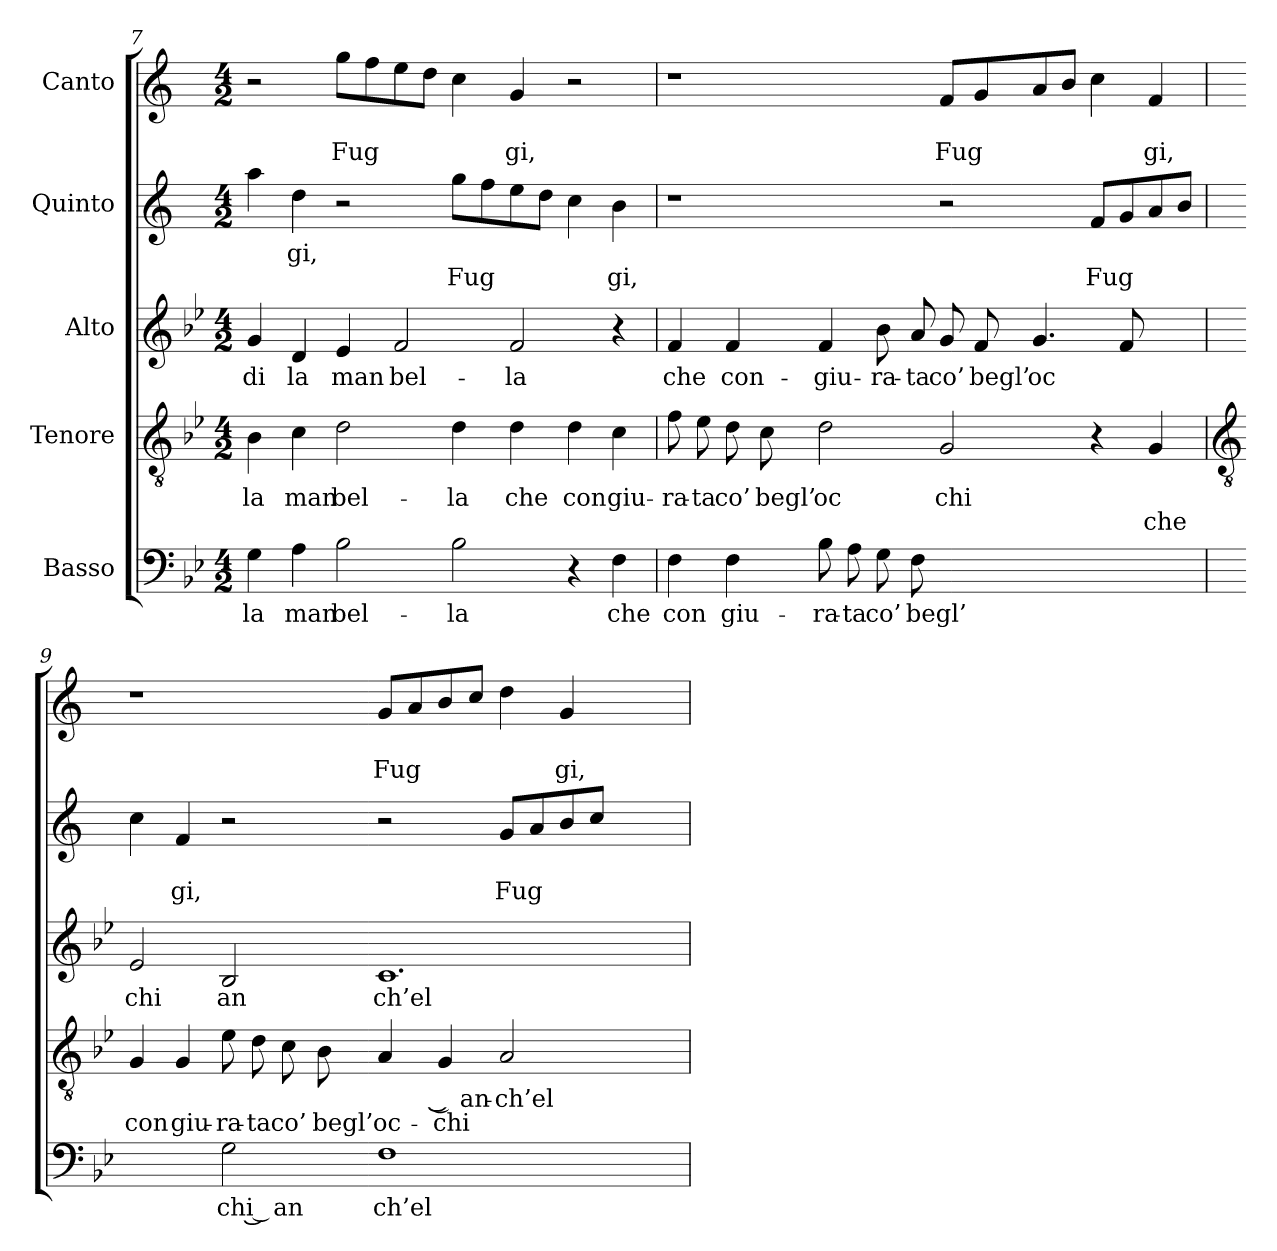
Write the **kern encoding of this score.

**kern	**text	**kern	**text	**text	**kern	**text	**kern	**text	**text	**kern	**text	**text
*part5	*part5	*part4	*part4	*part4	*part3	*part3	*part2	*part2	*part2	*part1	*part1	*part1
*staff5	*staff5	*staff4	*staff4	*staff4	*staff3	*staff3	*staff2	*staff2	*staff2	*staff1	*staff1	*staff1
*I"Basso	*	*I"Tenore	*	*	*I"Alto	*	*I"Quinto	*	*	*I"Canto	*	*
*clefF4	*	*clefGv2	*	*	*clefG2	*	*clefG2	*	*	*clefG2	*	*
*	*	*	*	*	*	*	*ITrd1c2	*	*	*ITrd1c2	*	*
*k[b-e-]	*	*k[b-e-]	*	*	*k[b-e-]	*	*k[b-e-]	*	*	*k[b-e-]	*	*
*B-:	*	*B-:	*	*	*B-:	*	*B-:	*	*	*B-:	*	*
*M4/2	*	*M4/2	*	*	*M4/2	*	*M4/2	*	*	*M4/2	*	*
=7	=7	=7	=7	=7	=7	=7	=7	=7	=7	=7	=7	=7
!	!LO:LY:b	!	!LO:LY:b	!	!	!LO:LY:b	!	!	!	!	!	!
4G	la	4B-	la	.	4g	di	4gg	.	.	2r	.	.
!	!LO:LY:b	!	!LO:LY:b	!	!	!LO:LY:b	!	!LO:LY:b	!	!	!	!
4A	man	4c	man	.	4d	la	4cc	gi,	.	.	.	.
!	!LO:LY:b	!	!LO:LY:b	!	!	!LO:LY:b	!	!	!	!	!	!LO:LY:b
2B-	bel-	2d	bel-	.	4e-	man	2r	.	.	8ffL	.	Fug
.	.	.	.	.	.	.	.	.	.	8ee-	.	.
!	!	!	!	!	!	!LO:LY:b	!	!	!	!	!	!
.	.	.	.	.	2f	bel-	.	.	.	8dd	.	.
.	.	.	.	.	.	.	.	.	.	8ccJ	.	.
!	!LO:LY:b	!	!LO:LY:b	!	!	!	!	!	!LO:LY:b	!	!	!
2B-	-la	4d	-la	.	.	.	8ffL	.	Fug	4b-	.	.
.	.	.	.	.	.	.	8ee-	.	.	.	.	.
!	!	!	!LO:LY:b	!	!	!LO:LY:b	!	!	!	!	!	!LO:LY:b
.	.	4d	che	.	2f	-la	8dd	.	.	4f	.	gi,
.	.	.	.	.	.	.	8ccJ	.	.	.	.	.
!	!	!	!LO:LY:b	!	!	!	!	!	!	!	!	!
4r	.	4d	con	.	.	.	4b-	.	.	2r	.	.
!	!LO:LY:b	!	!LO:LY:b	!	!	!	!	!	!LO:LY:b	!	!	!
4F	che	4c	giu-	.	4r	.	4a	.	gi,	.	.	.
=8	=8	=8	=8	=8	=8	=8	=8	=8	=8	=8	=8	=8
!	!LO:LY:b	!	!LO:LY:b	!	!	!LO:LY:b	!	!	!	!	!	!
4F	con	8f	-ra-	.	4f	che	1r	.	.	1r	.	.
!	!	!	!LO:LY:b	!	!	!	!	!	!	!	!	!
.	.	8e-	-ta	.	.	.	.	.	.	.	.	.
!	!LO:LY:b	!	!LO:LY:b	!	!	!LO:LY:b	!	!	!	!	!	!
4F	giu-	8d	co’	.	4f	con-	.	.	.	.	.	.
!	!	!	!LO:LY:b	!	!	!	!	!	!	!	!	!
.	.	8c	begl’	.	.	.	.	.	.	.	.	.
!	!LO:LY:b	!	!LO:LY:b	!	!	!LO:LY:b	!	!	!	!	!	!
8B-	-ra-	2d	oc	.	4f	-giu-	.	.	.	.	.	.
!	!LO:LY:b	!	!	!	!	!	!	!	!	!	!	!
8A	-ta	.	.	.	.	.	.	.	.	.	.	.
!	!LO:LY:b	!	!	!	!	!LO:LY:b	!	!	!	!	!	!
8G	co’	.	.	.	8b-	-ra-	.	.	.	.	.	.
!	!LO:LY:b	!	!	!	!	!LO:LY:b	!	!	!	!	!	!
8F	begl’	.	.	.	8a	-ta	.	.	.	.	.	.
!	!LO:LY:b	!	!LO:LY:b	!	!	!LO:LY:b	!	!	!	!	!	!LO:LY:b
[1E-yy	oc	2G	chi	.	8g	co’	2r	.	.	8e-L	.	Fug
!	!	!	!	!	!	!LO:LY:b	!	!	!	!	!	!
.	.	.	.	.	8f	begl’	.	.	.	8f	.	.
!	!	!	!	!	!	!LO:LY:b	!	!	!	!	!	!
.	.	.	.	.	4.g	oc	.	.	.	8g	.	.
.	.	.	.	.	.	.	.	.	.	8aJ	.	.
!	!	!	!	!	!	!	!	!	!LO:LY:b	!	!	!
.	.	4r	.	.	.	.	8e-L	.	Fug	4b-	.	.
.	.	.	.	.	8f	.	8f	.	.	.	.	.
!	!	!	!	!LO:LY:b	!	!	!	!	!	!	!	!LO:LY:b
.	.	4G	.	che	4ryy	.	8g	.	.	4e-	.	gi,
.	.	.	.	.	.	.	8aJ	.	.	.	.	.
!!LO:LB:g=z
=9	=9	=9	=9	=9	=9	=9	=9	=9	=9	=9	=9	=9
*	*	*clefGv2	*	*	*	*	*	*	*	*	*	*
!	!	!	!	!LO:LY:b	!	!LO:LY:b	!	!	!	!	!	!
2E-yy]	.	4G	.	con	2e-	chi	4b-	.	.	1r	.	.
!	!	!	!	!LO:LY:b	!	!	!	!	!LO:LY:b	!	!	!
.	.	4G	.	giu-	.	.	4e-	.	gi,	.	.	.
!	!LO:LY:b	!	!	!LO:LY:b	!	!LO:LY:b	!	!	!	!	!	!
2G	chi͜ an	8e-	.	-ra-	2B-	an	2r	.	.	.	.	.
!	!	!	!	!LO:LY:b	!	!	!	!	!	!	!	!
.	.	8d	.	-ta	.	.	.	.	.	.	.	.
!	!	!	!	!LO:LY:b	!	!	!	!	!	!	!	!
.	.	8c	.	co’	.	.	.	.	.	.	.	.
!	!	!	!	!LO:LY:b	!	!	!	!	!	!	!	!
.	.	8B-	.	begl’	.	.	.	.	.	.	.	.
!	!LO:LY:b	!	!	!LO:LY:b	!	!LO:LY:b	!	!	!	!	!	!LO:LY:b
1F	ch’el	4A	.	oc-	1.c	ch’el	2r	.	.	8fL	.	Fug
.	.	.	.	.	.	.	.	.	.	8g	.	.
!	!	!	!LO:LY:b	!LO:LY:b	!	!	!	!	!	!	!	!
.	.	4G	-͜ an-	-chi	.	.	.	.	.	8a	.	.
.	.	.	.	.	.	.	.	.	.	8b-J	.	.
!	!	!	!LO:LY:b	!	!	!	!	!	!LO:LY:b	!	!	!
.	.	2A	ch’el-	.	.	.	8fL	.	Fug	4cc	.	.
.	.	.	.	.	.	.	8g	.	.	.	.	.
!	!	!	!	!	!	!	!	!	!	!	!	!LO:LY:b
.	.	.	.	.	.	.	8a	.	.	4f	.	gi,
.	.	.	.	.	.	.	8b-J	.	.	.	.	.
2ryy	.	2ryy	.	.	.	.	2ryy	.	.	2ryy	.	.
=	=	=	=	=	=	=	=	=	=	=	=	=
*-	*-	*-	*-	*-	*-	*-	*-	*-	*-	*-	*-	*-
